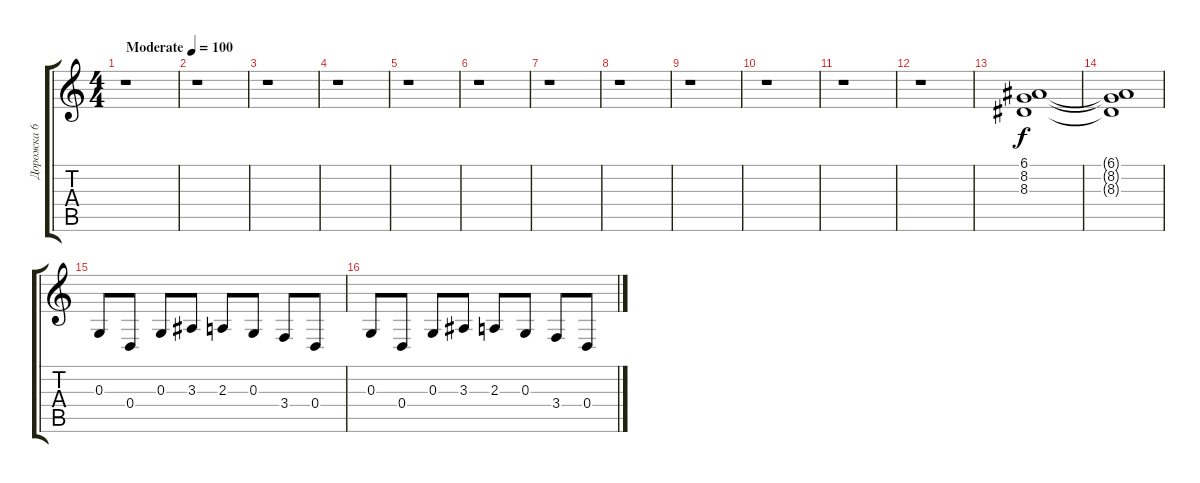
\track ("Дорожка 6" "Дорожка 6") {instrument stringensemble1}
\staff {score tabs}
\tuning (E4 B3 G3 D3 A2 E2) {hide}
\ts (4 4)
\tempo (100 "Moderate")
\clef g2
\ks c
r.1{dy f instrument stringensemble1} |
r.1 |
r.1 |
r.1 |
r.1 |
r.1 |
r.1 |
r.1 |
r.1 |
r.1 |
r.1 |
r.1 |
(6.1 8.2 8.3).1 |
(6.1{t} 8.2{t} 8.3{t}).1 |
0.3.8{volume 11} 0.4.8 0.3.8 3.3.8 2.3.8 0.3.8 3.4.8 0.4.8 |
0.3.8 0.4.8 0.3.8 3.3.8 2.3.8 0.3.8 3.4.8 0.4.8
